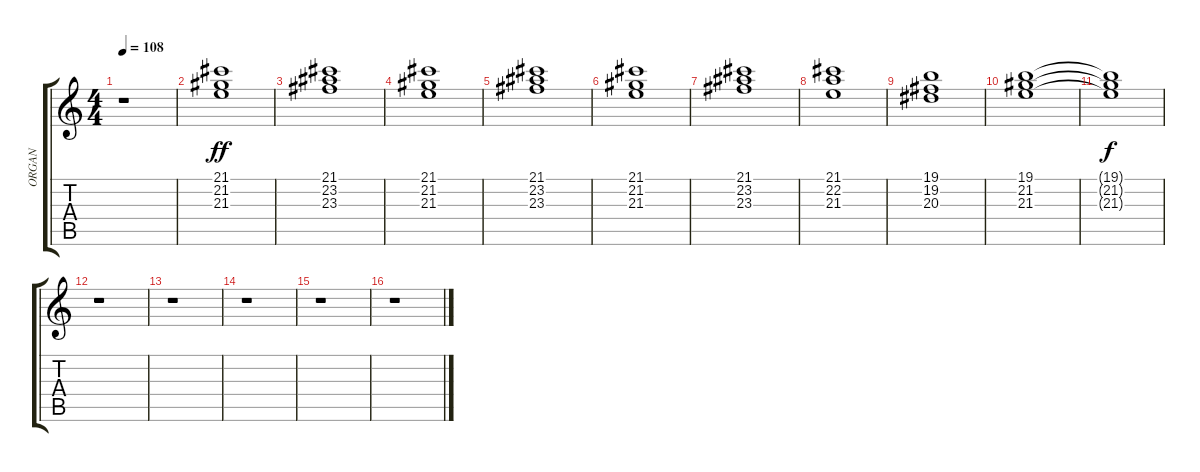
\track ("ORGAN               " "ORGAN     ") {instrument percussiveorgan}
\staff {score tabs}
\tuning (E4 B3 G3 D3 A2 E2) {hide}
\ts (4 4)
\tempo 108
\clef g2
\ks c
r.1{dy f} |
(21.1 21.2 21.3).1{dy ff volume 3} |
(21.1 23.2 23.3).1 |
(21.1 21.2 21.3).1 |
(21.1 23.2 23.3).1 |
(21.1 21.2 21.3).1 |
(21.1 23.2 23.3).1 |
(21.1 22.2 21.3).1 |
(19.1 19.2 20.3).1 |
(19.1 21.2 21.3).1 |
(19.1{t} 21.2{t} 21.3{t}).1{dy f} |
r.1 |
r.1 |
r.1 |
r.1 |
r.1
